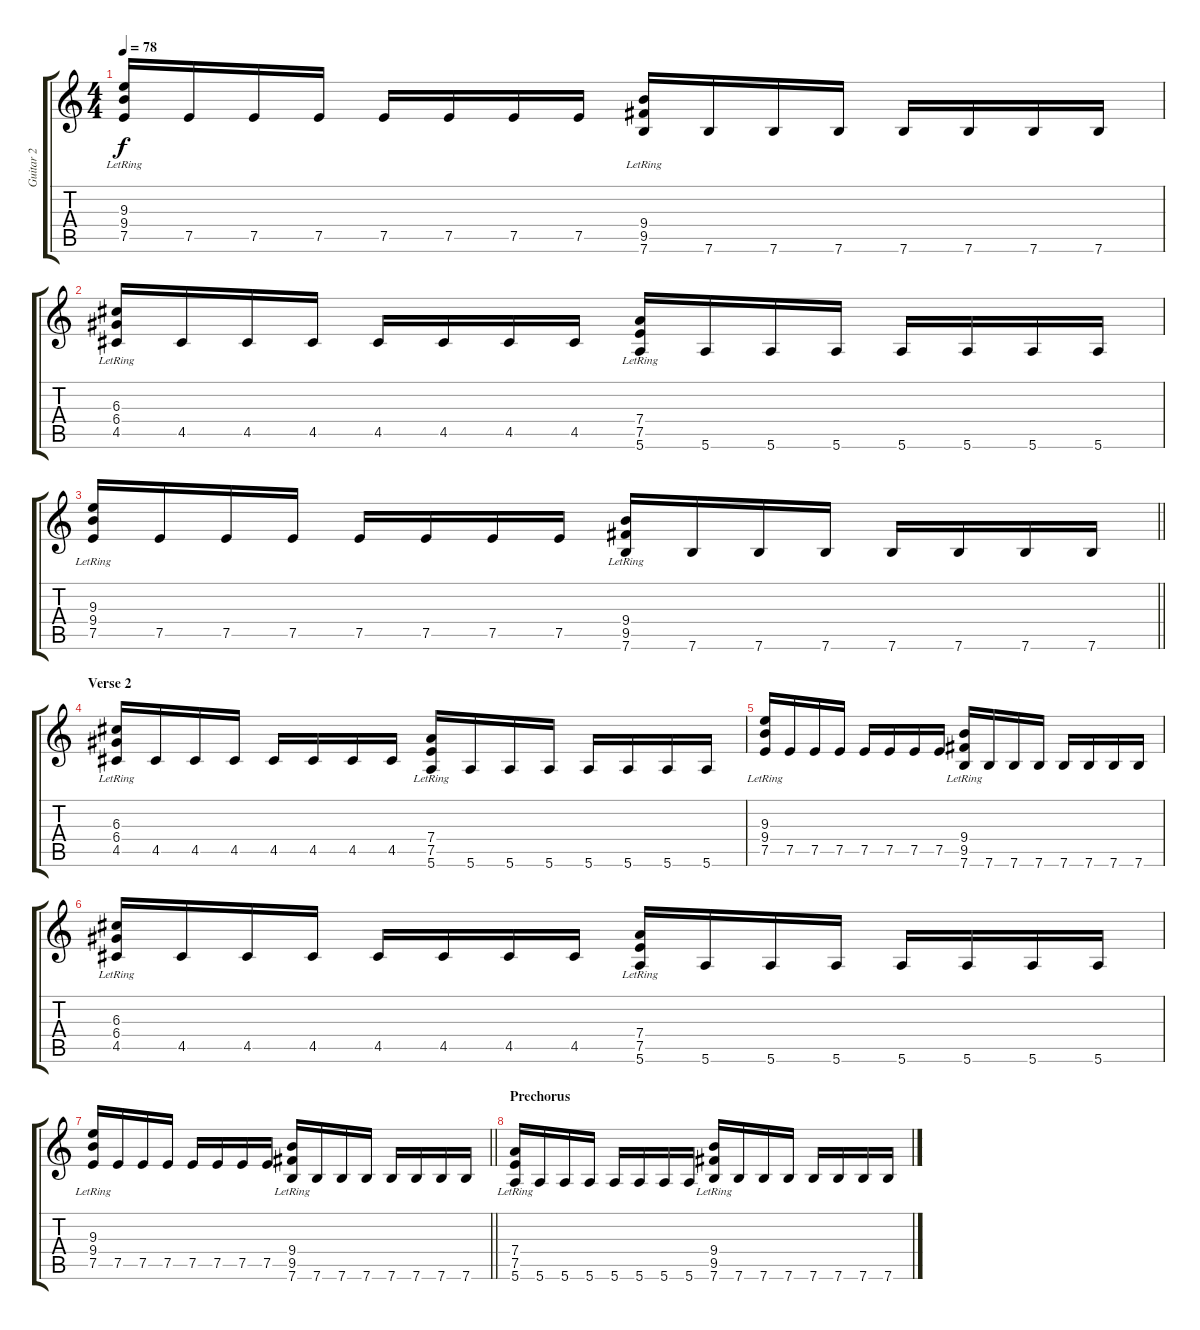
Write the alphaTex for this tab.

\track ("Guitar 2" "Guitar 2") {instrument distortionguitar}
\staff {score tabs}
\tuning (E4 B3 G3 D3 A2 E2) {hide}
\ts (4 4)
\tempo 78
\clef g2
\ks c
(9.3{lr} 9.4{lr} 7.5{lr}).16{dy f} 7.5.16 7.5.16 7.5.16 7.5.16 7.5.16 7.5.16 7.5.16 (9.4{lr} 9.5{lr} 7.6{lr}).16 7.6.16 7.6.16 7.6.16 7.6.16 7.6.16 7.6.16 7.6.16 |
(6.3{lr} 6.4{lr} 4.5{lr}).16 4.5.16 4.5.16 4.5.16 4.5.16 4.5.16 4.5.16 4.5.16 (7.4{lr} 7.5{lr} 5.6{lr}).16 5.6.16 5.6.16 5.6.16 5.6.16 5.6.16 5.6.16 5.6.16 |
\barLineRight lightlight
(9.3{lr} 9.4{lr} 7.5{lr}).16 7.5.16 7.5.16 7.5.16 7.5.16 7.5.16 7.5.16 7.5.16 (9.4{lr} 9.5{lr} 7.6{lr}).16 7.6.16 7.6.16 7.6.16 7.6.16 7.6.16 7.6.16 7.6.16 |
\section ("" "Verse 2")
(6.3{lr} 6.4{lr} 4.5{lr}).16 4.5.16 4.5.16 4.5.16 4.5.16 4.5.16 4.5.16 4.5.16 (7.4{lr} 7.5{lr} 5.6{lr}).16 5.6.16 5.6.16 5.6.16 5.6.16 5.6.16 5.6.16 5.6.16 |
(9.3{lr} 9.4{lr} 7.5{lr}).16 7.5.16 7.5.16 7.5.16 7.5.16 7.5.16 7.5.16 7.5.16 (9.4{lr} 9.5{lr} 7.6{lr}).16 7.6.16 7.6.16 7.6.16 7.6.16 7.6.16 7.6.16 7.6.16 |
(6.3{lr} 6.4{lr} 4.5{lr}).16 4.5.16 4.5.16 4.5.16 4.5.16 4.5.16 4.5.16 4.5.16 (7.4{lr} 7.5{lr} 5.6{lr}).16 5.6.16 5.6.16 5.6.16 5.6.16 5.6.16 5.6.16 5.6.16 |
\barLineRight lightlight
(9.3{lr} 9.4{lr} 7.5{lr}).16 7.5.16 7.5.16 7.5.16 7.5.16 7.5.16 7.5.16 7.5.16 (9.4{lr} 9.5{lr} 7.6{lr}).16 7.6.16 7.6.16 7.6.16 7.6.16 7.6.16 7.6.16 7.6.16 |
\section ("" "Prechorus")
(7.4{lr} 7.5{lr} 5.6{lr}).16 5.6.16 5.6.16 5.6.16 5.6.16 5.6.16 5.6.16 5.6.16 (9.4{lr} 9.5{lr} 7.6{lr}).16 7.6.16 7.6.16 7.6.16 7.6.16 7.6.16 7.6.16 7.6.16
